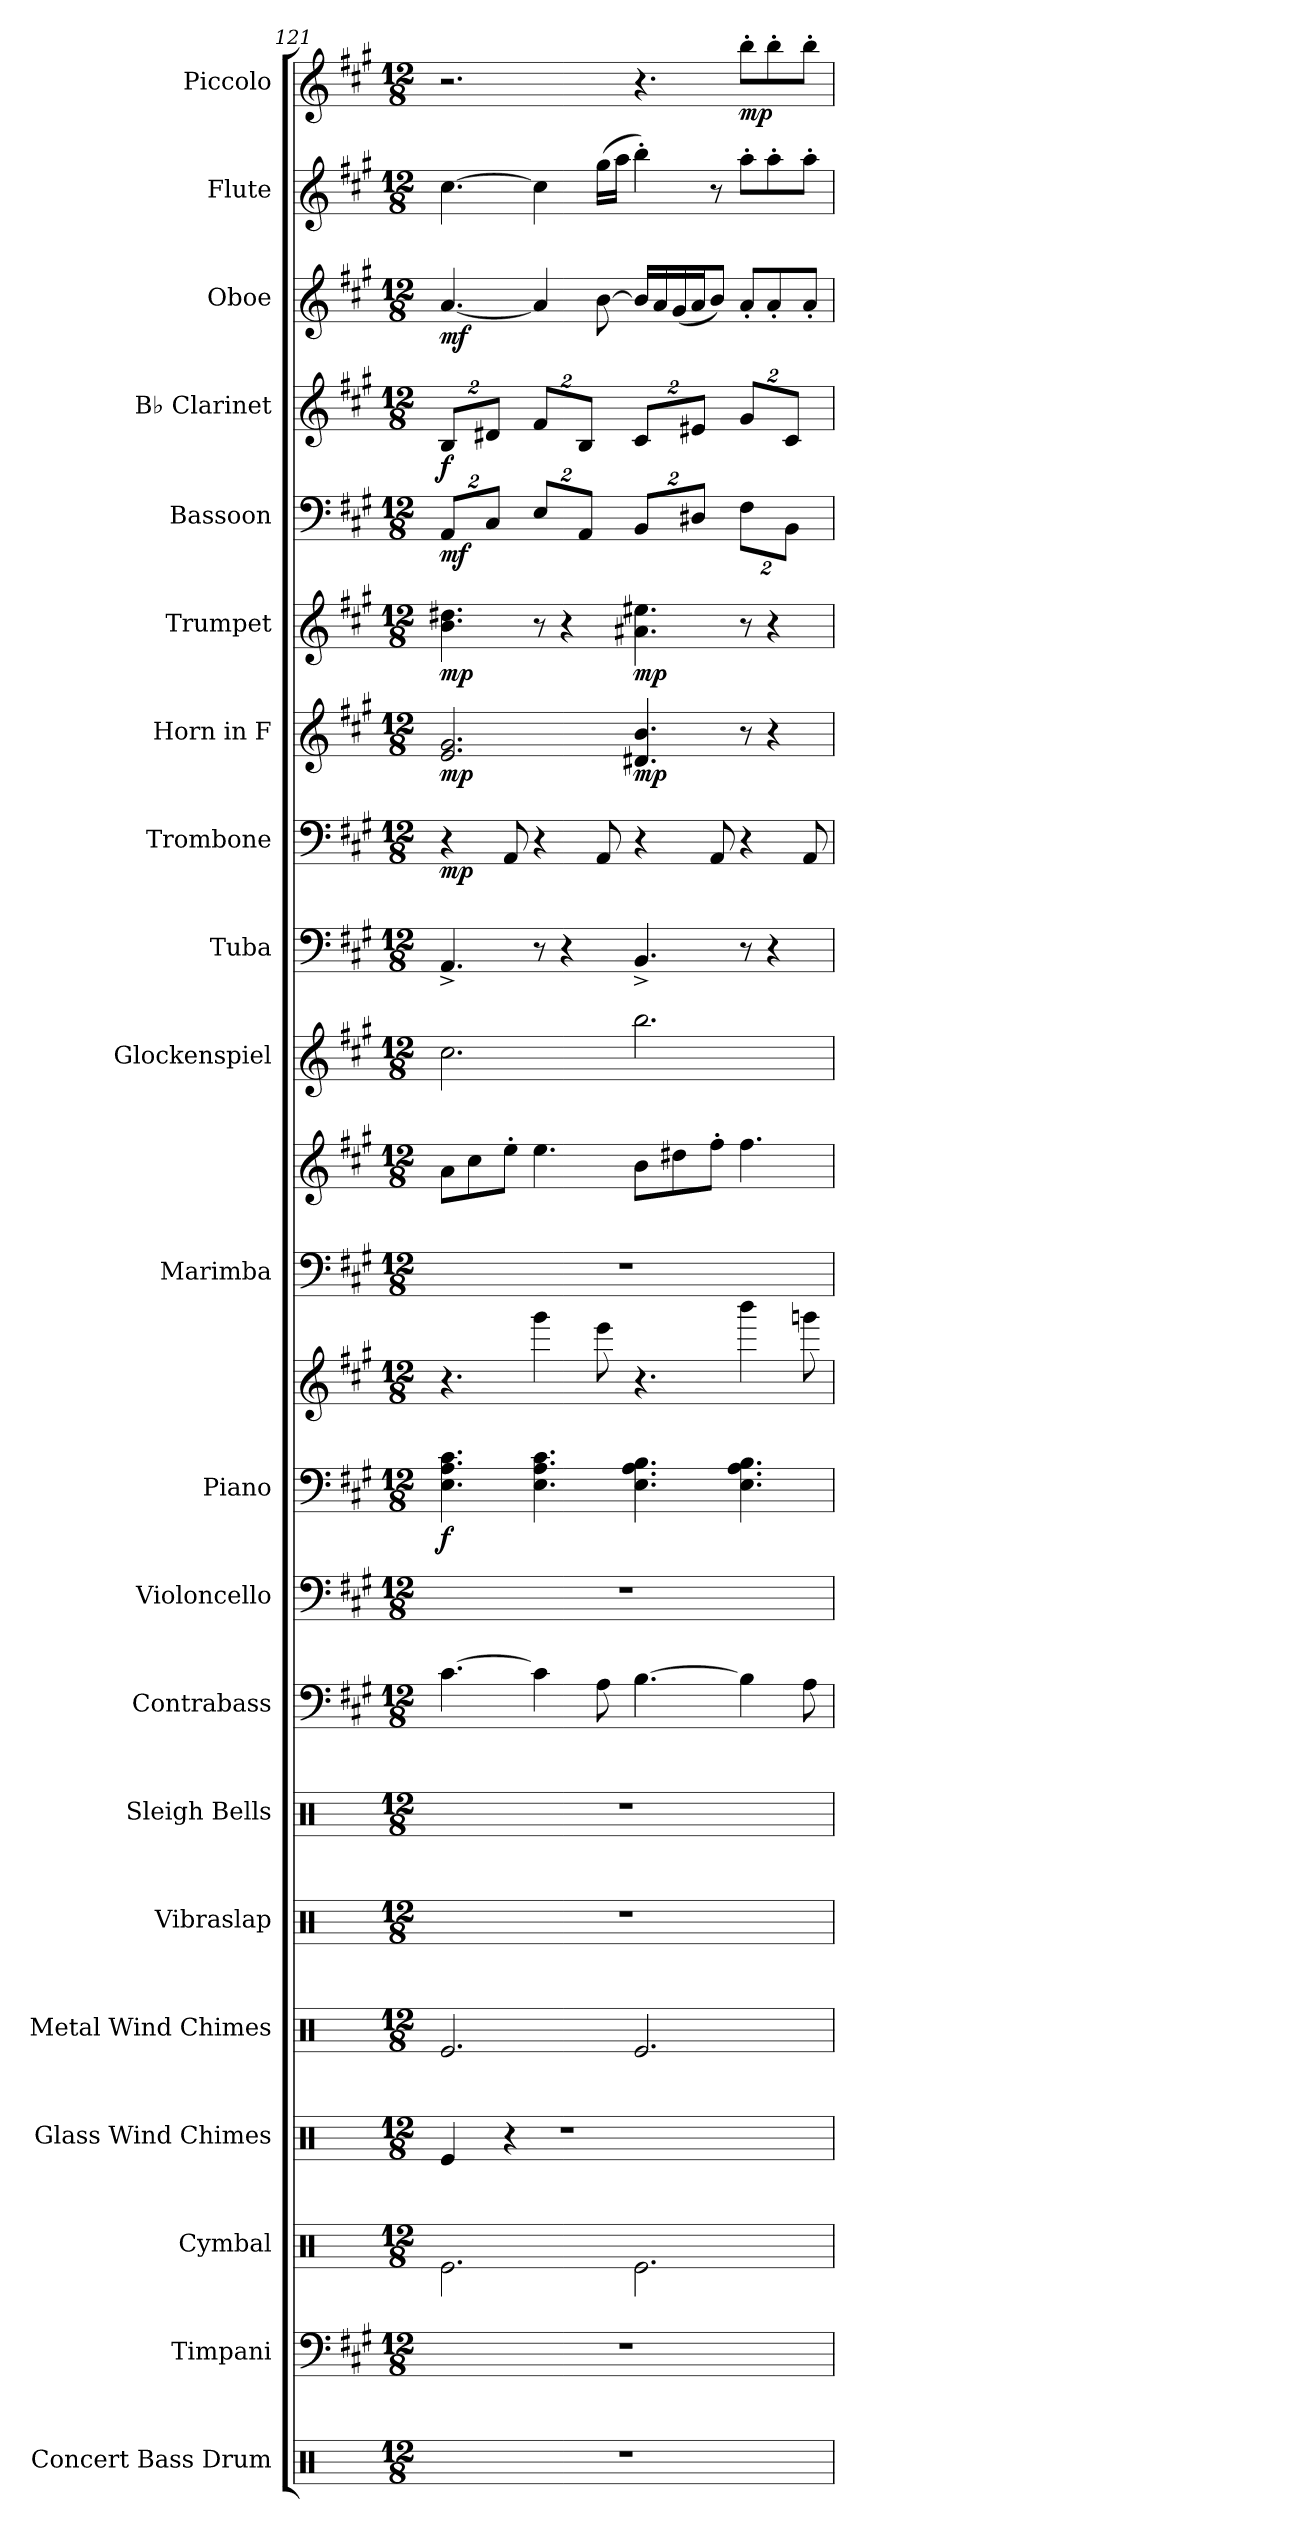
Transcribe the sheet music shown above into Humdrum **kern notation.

**kern	**kern	**kern	**kern	**kern	**kern	**kern	**kern	**kern	**kern	**kern	**dynam	**kern	**kern	**kern	**kern	**kern	**dynam	**kern	**dynam	**kern	**dynam	**kern	**dynam	**kern	**dynam	**kern	**dynam	**kern	**kern	**dynam
*part21	*part20	*part19	*part18	*part17	*part16	*part15	*part14	*part13	*part12	*part12	*part12	*part11	*part11	*part10	*part9	*part8	*part8	*part7	*part7	*part6	*part6	*part5	*part5	*part4	*part4	*part3	*part3	*part2	*part1	*part1
*staff23	*staff22	*staff21	*staff20	*staff19	*staff18	*staff17	*staff16	*staff15	*staff14	*staff13	*staff13/14	*staff12	*staff11	*staff10	*staff9	*staff8	*staff8	*staff7	*staff7	*staff6	*staff6	*staff5	*staff5	*staff4	*staff4	*staff3	*staff3	*staff2	*staff1	*staff1
*I"Concert Bass Drum	*I"Timpani	*I"Cymbal	*I"Glass Wind Chimes	*I"Metal Wind Chimes	*I"Vibraslap	*I"Sleigh Bells	*I"Contrabass	*I"Violoncello	*I"Piano	*	*	*I"Marimba	*	*I"Glockenspiel	*I"Tuba	*I"Trombone	*	*I"Horn in F	*	*I"Trumpet	*	*I"Bassoon	*	*I"B♭ Clarinet	*	*I"Oboe	*	*I"Flute	*I"Piccolo	*
*I'Con. BD	*I'Timp.	*I'Cym.	*I'Gl. Wn Ch.	*I'Met. Wn Ch.	*I'Vibslp.	*I'Sle. Be.	*I'Cb.	*I'Vc.	*I'Pno.	*	*	*I'Mrm.	*	*I'Glock.	*I'Tba.	*I'Tbn.	*	*	*	*I'Tpt.	*	*I'Bsn.	*	*I'B♭ Cl.	*	*I'Ob.	*	*I'Fl.	*I'Picc.	*
*clefX	*clefF4	*clefX	*clefX	*clefX	*clefX	*clefX	*clefF4	*clefF4	*clefF4	*clefG2	*	*clefF4	*clefG2	*clefG2	*clefF4	*clefF4	*	*clefG2	*	*clefG2	*	*clefF4	*	*clefG2	*	*clefG2	*	*clefG2	*clefG2	*
*	*	*	*	*	*	*	*ITrd7c12	*	*	*	*	*	*	*ITrd-14c-24	*	*	*	*ITrd4c7	*	*ITrd1c2	*	*	*	*ITrd1c2	*	*	*	*	*ITrd-7c-12	*
*k[]	*k[f#c#g#]	*k[]	*k[]	*k[]	*k[]	*k[]	*k[f#c#g#]	*k[f#c#g#]	*k[f#c#g#]	*k[f#c#g#]	*	*k[f#c#g#]	*k[f#c#g#]	*k[f#c#g#]	*k[f#c#g#]	*k[f#c#g#]	*	*k[f#c#]	*	*k[f#]	*	*k[f#c#g#]	*	*k[f#]	*	*k[f#c#g#]	*	*k[f#c#g#]	*k[f#c#g#]	*
*M12/8	*M12/8	*M12/8	*M12/8	*M12/8	*M12/8	*M12/8	*M12/8	*M12/8	*M12/8	*M12/8	*	*M12/8	*M12/8	*M12/8	*M12/8	*M12/8	*	*M12/8	*	*M12/8	*	*M12/8	*	*M12/8	*	*M12/8	*	*M12/8	*M12/8	*
*	*	*	*	*	*	*	*	*	*	*	*	*	*	*	*	*	*	*	*	*	*	*Xbrackettup	*	*Xbrackettup	*	*	*	*	*	*
=121	=121	=121	=121	=121	=121	=121	=121	=121	=121	=121	=121	=121	=121	=121	=121	=121	=121	=121	=121	=121	=121	=121	=121	=121	=121	=121	=121	=121	=121	=121
!	!	!	!	!	!	!	!	!	!	!	!LO:DY:b=2	!	!	!	!	!	!LO:DY:b	!	!LO:DY:b	!	!LO:DY:b	!	!LO:DY:b	!	!LO:DY:b	!	!LO:DY:b	!	!	!
1.r	1.r	2.Re\	4Re/	2.Re/	1.r	1.r	[4.C#\	1.r	4.E\ 4.A\ 4.c#\	4.r	f	1.r	8a\L	2.cccc#\	4.AA^/	4r	mp	2.A/ 2.c#/	mp	4.a\ 4.cc#X\	mp	16%3AA/L	mf	16%3A/L	f	[4.a/	mf	[4.cc#\	2.r	.
.	.	.	.	.	.	.	.	.	.	.	.	.	8cc#\	.	.	.	.	.	.	.	.	.	.	.	.	.	.	.	.	.
.	.	.	.	.	.	.	.	.	.	.	.	.	.	.	.	.	.	.	.	.	.	16%3C#/J	.	16%3c#X/J	.	.	.	.	.	.
.	.	.	4r	.	.	.	.	.	.	.	.	.	8ee'\J	.	.	8AA/	.	.	.	.	.	.	.	.	.	.	.	.	.	.
.	.	.	.	.	.	.	4C#\]	.	4.E\ 4.A\ 4.c#\	4ggg#\	.	.	4.ee\	.	8r	4r	.	.	.	8r	.	16%3E/L	.	16%3e/L	.	4a/]	.	4cc#\]	.	.
.	.	.	1r	.	.	.	.	.	.	.	.	.	.	.	4r	.	.	.	.	4r	.	.	.	.	.	.	.	.	.	.
.	.	.	.	.	.	.	.	.	.	.	.	.	.	.	.	.	.	.	.	.	.	16%3AA/J	.	16%3A/J	.	.	.	.	.	.
.	.	.	.	.	.	.	8AA\	.	.	8eee\	.	.	.	.	.	8AA/	.	.	.	.	.	.	.	.	.	[8b\	.	(>16gg#\LL	.	.
.	.	.	.	.	.	.	.	.	.	.	.	.	.	.	.	.	.	.	.	.	.	.	.	.	.	.	.	16aa\JJ	.	.
!	!	!	!	!	!	!	!	!	!	!	!	!	!	!	!	!	!	!	!LO:DY:b	!	!LO:DY:b	!	!	!	!	!	!	!	!	!
.	.	2.Re\	.	2.Re/	.	.	[4.BB\	.	4.E\ 4.A\ 4.B\	4.r	.	.	8b\L	2.bbbb\	4.BB^/	4r	.	4.G#X/ 4.e/	mp	4.g#X\ 4.dd#X\	mp	16%3BB/L	.	16%3B/L	.	16b/LL]	.	4bb'\)	4.r	.
.	.	.	.	.	.	.	.	.	.	.	.	.	.	.	.	.	.	.	.	.	.	.	.	.	.	16a/	.	.	.	.
.	.	.	.	.	.	.	.	.	.	.	.	.	8dd#X\	.	.	.	.	.	.	.	.	.	.	.	.	(<16g#/	.	.	.	.
.	.	.	.	.	.	.	.	.	.	.	.	.	.	.	.	.	.	.	.	.	.	16%3D#X/J	.	16%3d#X/J	.	16a/J	.	.	.	.
.	.	.	.	.	.	.	.	.	.	.	.	.	8ff#'\J	.	.	8AA/	.	.	.	.	.	.	.	.	.	8b/J)	.	8r	.	.
!	!	!	!	!	!	!	!	!	!	!	!	!	!	!	!	!	!	!	!	!	!	!	!	!	!	!	!	!	!	!LO:DY:b
.	.	.	.	.	.	.	4BB\]	.	4.E\ 4.A\ 4.B\	4bbb\	.	.	4.ff#\	.	8r	4r	.	8r	.	8r	.	16%3F#\L	.	16%3f#/L	.	8a'/L	.	8aa'\L	8bbb'\L	mp
.	.	.	.	.	.	.	.	.	.	.	.	.	.	.	4r	.	.	4r	.	4r	.	.	.	.	.	8a'/	.	8aa'\	8bbb'\	.
.	.	.	.	.	.	.	.	.	.	.	.	.	.	.	.	.	.	.	.	.	.	16%3BB\J	.	16%3B/J	.	.	.	.	.	.
.	.	.	.	.	.	.	8AA\	.	.	8gggn\	.	.	.	.	.	8AA/	.	.	.	.	.	.	.	.	.	8a'/J	.	8aa'\J	8bbb'\J	.
=	=	=	=	=	=	=	=	=	=	=	=	=	=	=	=	=	=	=	=	=	=	=	=	=	=	=	=	=	=	=
*-	*-	*-	*-	*-	*-	*-	*-	*-	*-	*-	*-	*-	*-	*-	*-	*-	*-	*-	*-	*-	*-	*-	*-	*-	*-	*-	*-	*-	*-	*-
